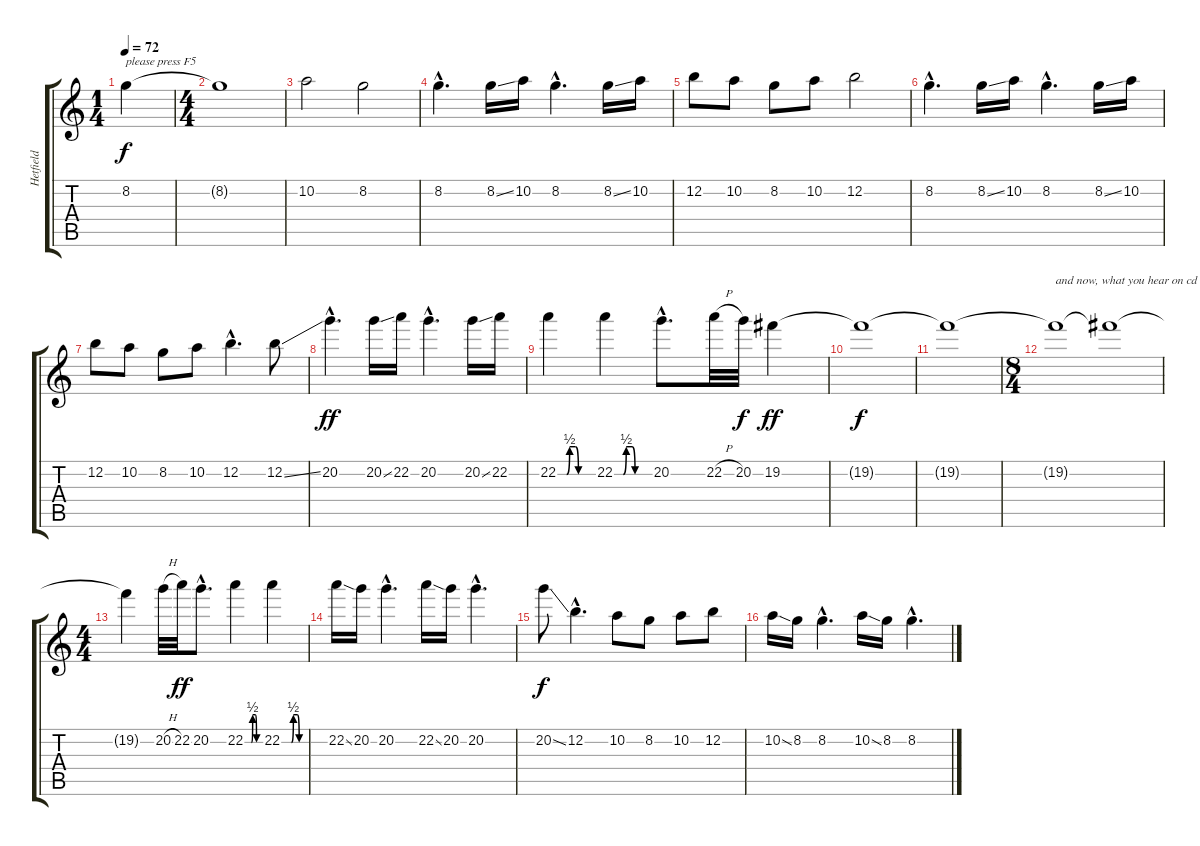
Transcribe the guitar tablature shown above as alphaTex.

\track ("Hetfield" "Hetfield") {instrument distortionguitar}
\staff {score tabs}
\tuning (E4 B3 G3 D3 A2 E2) {hide}
\ts (1 4)
\tempo 72
\clef g2
\ks c
8.2.4{txt "please press F5" dy f instrument distortionguitar} |
\ts (4 4)
8.2{t}.1{volume 14} |
10.2.2 8.2.2 |
8.2{hac}.4{d volume 12} 8.2{ss}.16 10.2.16 8.2{hac}.4{d} 8.2{ss}.16 10.2.16 |
12.2.8 10.2.8 8.2.8 10.2.8 12.2.2 |
8.2{hac}.4{d volume 10} 8.2{ss}.16 10.2.16 8.2{hac}.4{d} 8.2{ss}.16 10.2.16 |
12.2.8 10.2.8 8.2.8 10.2.8 12.2{hac}.4{d} 12.2{ss}.8 |
20.2{hac}.4{d dy ff volume 8} 20.2{ss}.16 22.2.16 20.2{hac}.4{d} 20.2{ss}.16 22.2.16 |
22.2{be (custom 0 0 15 0 20 2 30 2 35 0 60 0)}.4 22.2{be (custom 0 0 15 0 20 2 30 2 35 0 60 0)}.4 20.2{hac}.8{d} 22.2{h}.32 20.2.32{dy f} 19.2.4{dy ff} |
19.2{t}.1{dy f volume 6} |
19.2{t}.1 |
\ts (8 4)
19.2{t}.1{txt "and now, what you hear on cd" volume 8} 19.2{t}.1 |
\ts (4 4)
19.2{t}.4{volume 10} 20.2{h}.32 22.2.32{dy ff} 20.2{hac}.8{d} 22.2{be (custom 0 0 25 0 30 2 40 2 45 0 60 0)}.4 22.2{be (custom 0 0 25 0 30 2 40 2 45 0 60 0)}.4 |
22.2{ss}.16 20.2.16 20.2{hac}.4{d} 22.2{ss}.16 20.2.16 20.2{hac}.4{d} |
20.2{ss}.8{dy f volume 12} 12.2{hac}.4{d} 10.2.8 8.2.8 10.2.8 12.2.8 |
10.2{ss}.16 8.2.16 8.2{hac}.4{d} 10.2{ss}.16 8.2.16 8.2{hac}.4{d}
